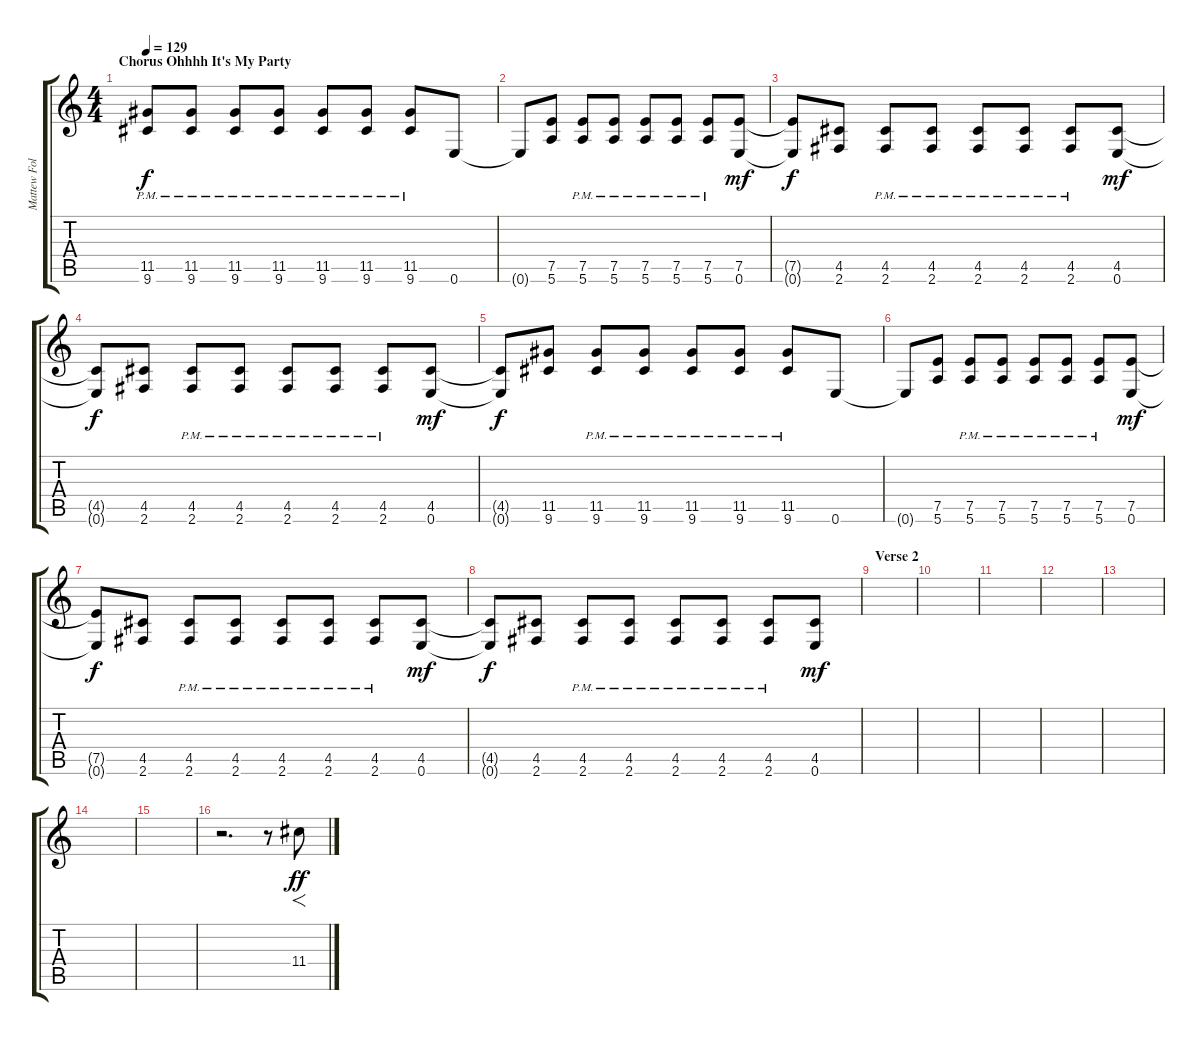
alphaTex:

\track ("Mattew Followill" "Mattew Fol") {instrument overdrivenguitar}
\staff {score tabs}
\tuning (E4 B3 G3 D3 A2 E2) {hide}
\ts (4 4)
\section ("" "Chorus Ohhhh It's My Party")
\tempo 129
\clef g2
\ks c
(11.5{pm} 9.6{pm}).8{dy f} (11.5{pm} 9.6{pm}).8 (11.5{pm} 9.6{pm}).8 (11.5{pm} 9.6{pm}).8 (11.5{pm} 9.6{pm}).8 (11.5{pm} 9.6{pm}).8 (11.5{pm} 9.6{pm}).8 0.6.8 |
0.6{t}.8 (7.5 5.6).8 (7.5{pm} 5.6{pm}).8 (7.5{pm} 5.6{pm}).8 (7.5{pm} 5.6{pm}).8 (7.5{pm} 5.6{pm}).8 (7.5{pm} 5.6{pm}).8 (7.5 0.6).8{dy mf} |
(7.5{t} 0.6{t}).8{dy f} (4.5 2.6).8 (4.5{pm} 2.6{pm}).8 (4.5{pm} 2.6{pm}).8 (4.5{pm} 2.6{pm}).8 (4.5{pm} 2.6{pm}).8 (4.5{pm} 2.6{pm}).8 (4.5 0.6).8{dy mf} |
(4.5{t} 0.6{t}).8{dy f} (4.5 2.6).8 (4.5{pm} 2.6{pm}).8 (4.5{pm} 2.6{pm}).8 (4.5{pm} 2.6{pm}).8 (4.5{pm} 2.6{pm}).8 (4.5{pm} 2.6{pm}).8 (4.5 0.6).8{dy mf} |
(4.5{t} 0.6{t}).8{dy f} (11.5 9.6).8 (11.5{pm} 9.6{pm}).8 (11.5{pm} 9.6{pm}).8 (11.5{pm} 9.6{pm}).8 (11.5{pm} 9.6{pm}).8 (11.5{pm} 9.6{pm}).8 0.6.8 |
0.6{t}.8 (7.5 5.6).8 (7.5{pm} 5.6{pm}).8 (7.5{pm} 5.6{pm}).8 (7.5{pm} 5.6{pm}).8 (7.5{pm} 5.6{pm}).8 (7.5{pm} 5.6{pm}).8 (7.5 0.6).8{dy mf} |
(7.5{t} 0.6{t}).8{dy f} (4.5 2.6).8 (4.5{pm} 2.6{pm}).8 (4.5{pm} 2.6{pm}).8 (4.5{pm} 2.6{pm}).8 (4.5{pm} 2.6{pm}).8 (4.5{pm} 2.6{pm}).8 (4.5 0.6).8{dy mf} |
(4.5{t} 0.6{t}).8{dy f} (4.5 2.6).8 (4.5{pm} 2.6{pm}).8 (4.5{pm} 2.6{pm}).8 (4.5{pm} 2.6{pm}).8 (4.5{pm} 2.6{pm}).8 (4.5{pm} 2.6{pm}).8 (4.5 0.6).8{dy mf} |
\section ("" "Verse 2")
|
|
|
|
|
|
|
r.2{d} r.8 11.4.8{f dy ff}
